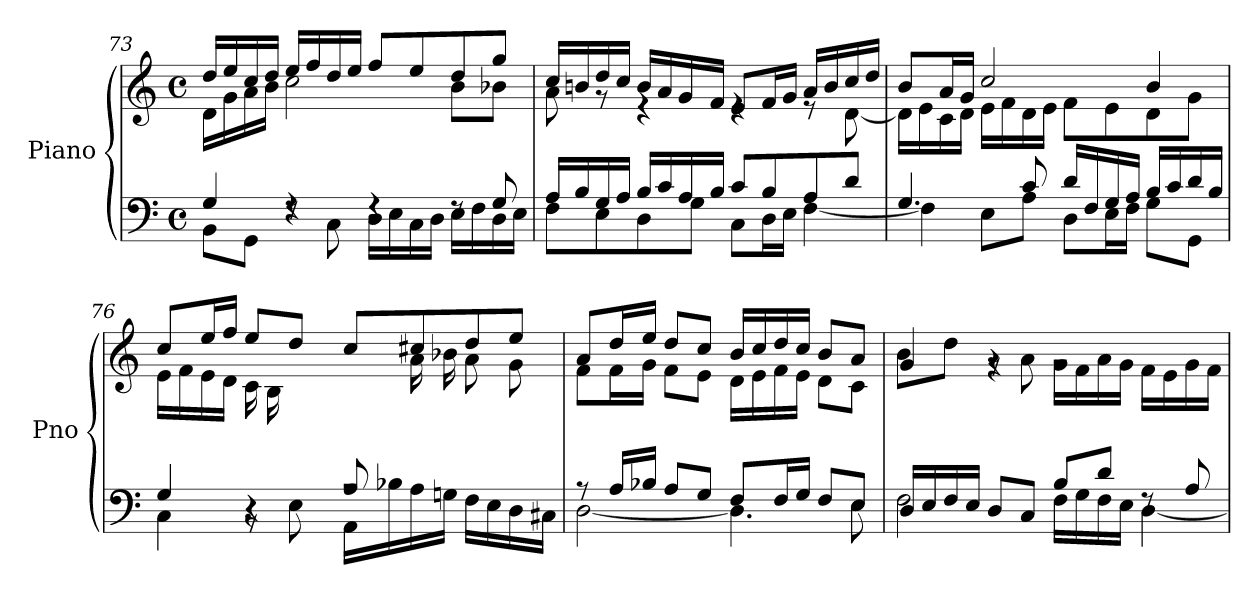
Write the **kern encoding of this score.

**kern	**kern
*part1	*part1
*staff2	*staff1
*I"Piano	*
*I'Pno	*
!!LO:LB:g=z
*clefF4	*clefG2
*k[]	*k[]
*M4/4	*M4/4
*met(c)	*met(c)
=73	=73
*^	*^
4G/	8BB\L	16dd/LL	16d\LL
.	.	16ee/	16g\
.	8GG\J	16cc/	16a\
.	.	16dd/JJ	16b\JJ
4rF	8rF	16ee/LL	2cc\
.	.	16ff/	.
.	8C\	16dd/	.
.	.	16ee/JJ	.
4rF	16D\LL	8ff/L	.
.	16E\	.	.
.	16C\	8ee/	.
.	16D\JJ	.	.
8rF	16E\LL	8dd/	8b\L
.	16F\	.	.
8G/	16D\	8gg/J	8b-X\J
.	16E\JJ	.	.
=74	=74	=74	=74
16A/LL	8F\L	16cc/LL	8a\
16B/	.	16bn/	.
16G/	8E\	16dd/	8rg
16A/JJ	.	16cc/JJ	.
16B/LL	8D\	16b/LL	4re
16c/	.	16a/	.
16A/	8G\J	16g/	.
16B/JJ	.	16f/JJ	.
8c/L	8C\L	8e/L	4re
8B/	16D\L	16f/L	.
.	16E\JJ	16g/JJ	.
8A/	[4F\	16a/LL	8re
.	.	16b/	.
8d/J	.	16cc/	[8d\
.	.	16dd/JJ	.
=75	=75	=75	=75
4.G/	4F\]	8b/L	16d\LL]
.	.	.	16e\
.	.	16a/L	16c\
.	.	16g/JJ	16d\JJ
.	8E\L	2cc/	16e\LL
.	.	.	16f\
8c/	8A\J	.	16d\
.	.	.	16e\JJ
16d/LL	8D\L	.	8f\L
16F/	.	.	.
16G/	16E\L	.	8e\
16A/JJ	16F\JJ	.	.
16B/LL	8G\L	4b/	8d\
16c/	.	.	.
16d/	8GG\J	.	8g\J
16B/JJ	.	.	.
!!LO:PB:g=z	!!
=76	=76	=76	=76
*	*^	*	*
4.ryy	4G/	4C\	8cc/L	16e\LL
.	.	.	.	16f\
.	.	.	16ee/L	16e\
.	.	.	16ff/JJ	16d\JJ
.	4r	8r	8ee/L	16c\LL
.	.	.	.	16B\
16A/	.	8E\	8dd/J	4ryy
16G#X/JJ	.	.	.	.
8A/	2rA	16AA\LL	8cc/L	.
.	.	16B-X\	.	.
4.ryy	.	16A\	8cc#X/	16a\LL
.	.	16G\JJ	.	16b-X\JJ
.	.	16F\LL	8dd/	8a\L
.	.	16E\	.	.
.	.	16D\	8ee/J	8g\J
.	.	16C#X\JJ	.	.
*	*v	*v	*	*
=77	=77	=77	=77
8rA	[2D\	8a/L	8f\L
16A/LL	.	16dd/L	16f\L
16B-X/JJ	.	16ee/JJ	16g\JJ
8A/L	.	8dd/L	8f\L
8G/J	.	8cc/J	8e\J
8F/L	4.D\]	16b/LL	16d\LL
.	.	16cc/	16e\
16F/L	.	16dd/	16f\
16G/JJ	.	16cc/JJ	16e\JJ
8F/L	.	8b/L	8d\L
8E/J	8E\	8a/J	8c\J
=78	=78	=78	=78
16D/LL	2F\	4g/	8b\L
16E/	.	.	.
16F/	.	.	8dd\J
16E/JJ	.	.	.
8D/L	.	4rg	8r
8C/J	.	.	8a\
8B/L	16F\LL	2rg	16g\LL
.	16G\	.	16f\
8d/J	16F\	.	16a\
.	16E\JJ	.	16g\JJ
8rF	[4D\	.	16f\LL
.	.	.	16e\
8A/	.	.	16g\
.	.	.	16f\JJ
*v	*v	*	*
*	*v	*v
=	=
*-	*-
